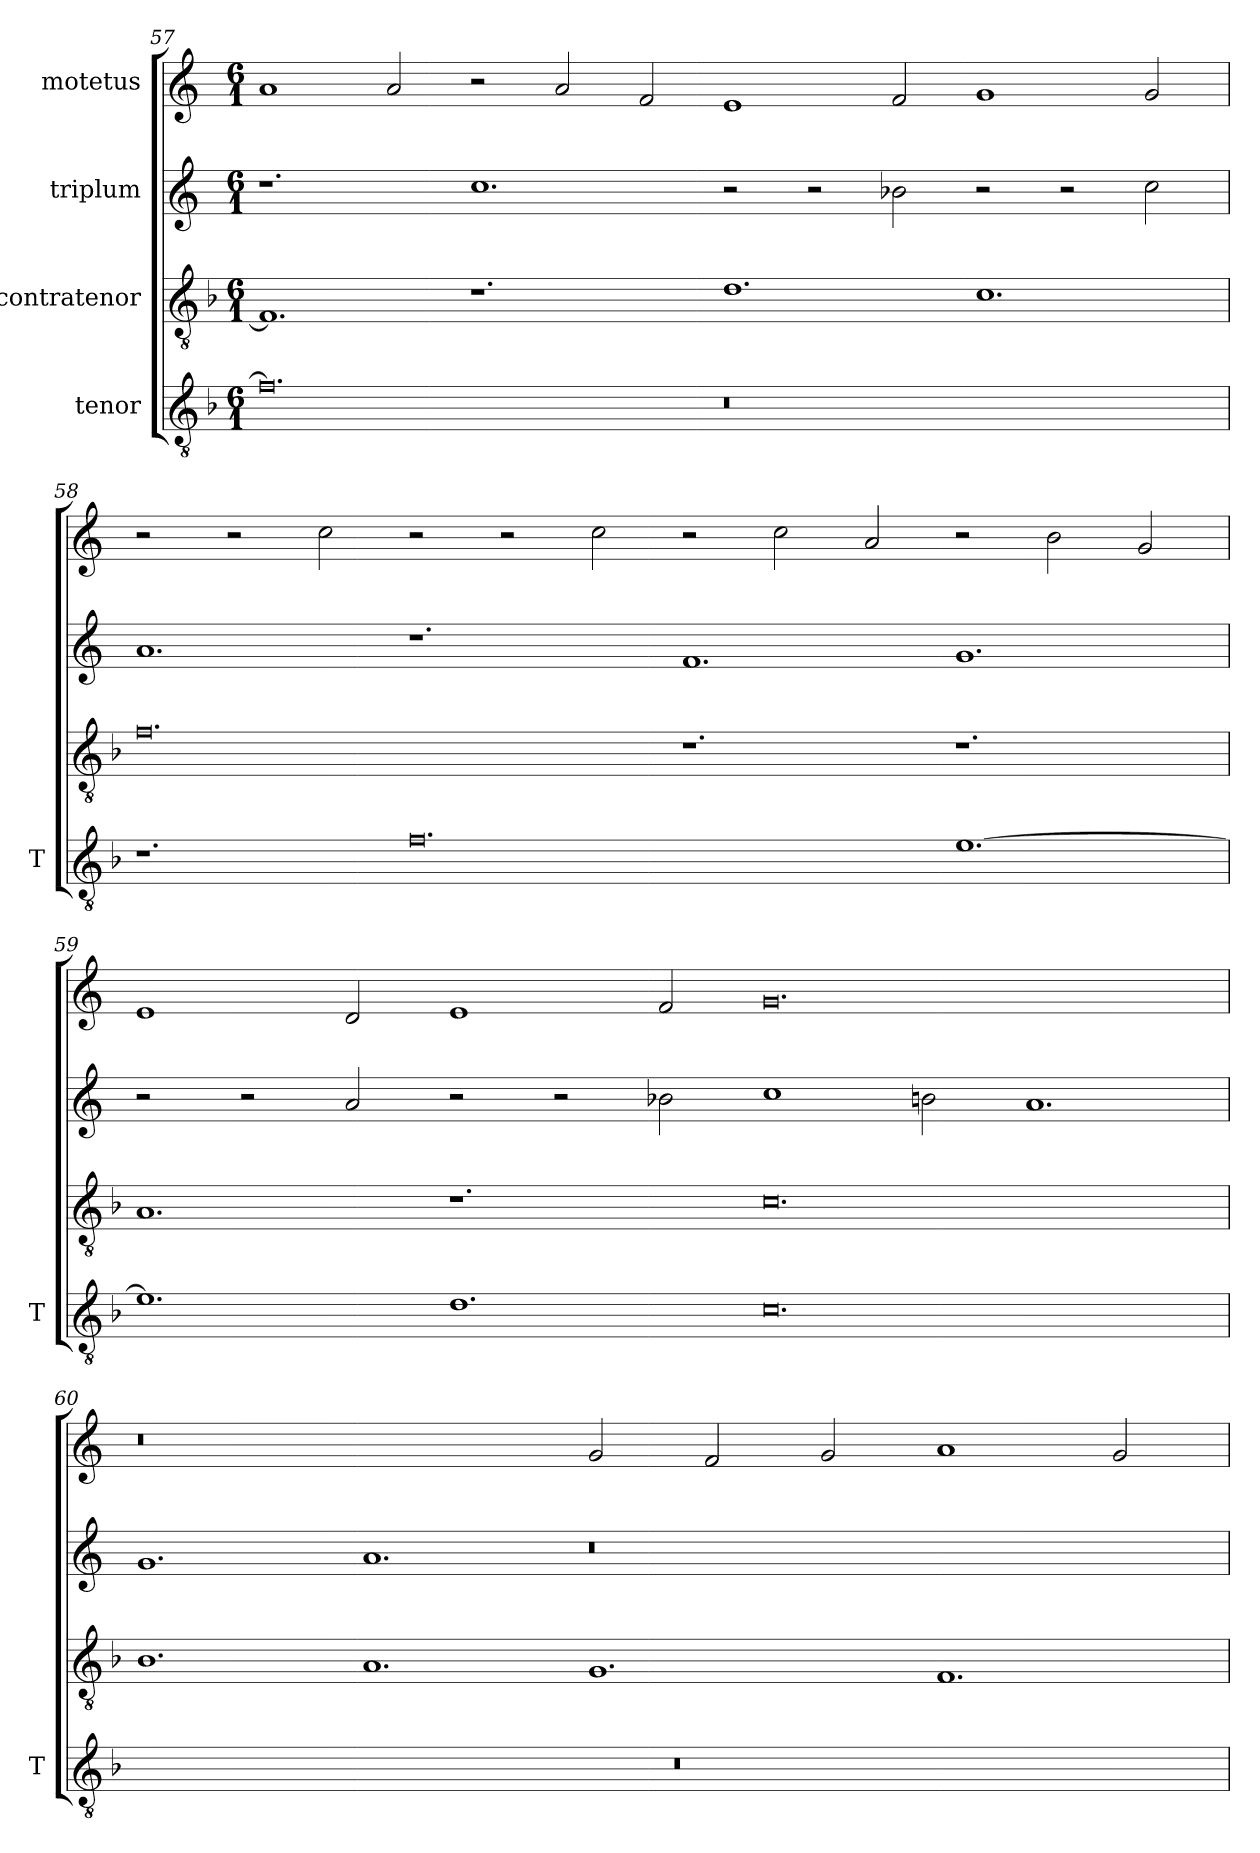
**kern	**kern	**kern	**kern
*part4	*part3	*part2	*part1
*staff4	*staff3	*staff2	*staff1
*I"tenor	*I"contratenor	*I"triplum	*I"motetus
*I'T	*	*	*
*clefGv2	*clefGv2	*clefG2	*clefG2
*k[b-]	*k[b-]	*k[]	*k[]
*F:	*F:	*C:	*C:
*M6/1	*M6/1	*M6/1	*M6/1
=57	=57	=57	=57
0.f\]	1.F/]	1.r	1a/
.	.	.	2a/
.	1.r	1.cc\	2r
.	.	.	2a/
.	.	.	2f/
0.r	1.d\	2r	1e/
.	.	2r	.
.	.	2b-X\	2f/
.	1.c\	2r	1g/
.	.	2r	.
.	.	2cc\	2g/
!!LO:PB:g=z
=58	=58	=58	=58
1.r	0.f\	1.a/	2r
.	.	.	2r
.	.	.	2cc\
0.f\	.	1.r	2r
.	.	.	2r
.	.	.	2cc\
.	1.r	1.f/	2r
.	.	.	2cc\
.	.	.	2a/
[1.e\	1.r	1.g/	2r
.	.	.	2b\
.	.	.	2g/
=59	=59	=59	=59
1.e\]	1.A/	2r	1e/
.	.	2r	.
.	.	2a/	2d/
1.d\	1.r	2r	1e/
.	.	2r	.
.	.	2b-X\	2f/
0.c\	0.c\	1cc\	0.g/
.	.	2bn\	.
.	.	1.a/	.
=60	=60	=60	=60
00.r	1.B-\	1.g/	0.r
.	1.A/	1.a/	.
.	1.G/	0.r	2g/
.	.	.	2f/
.	.	.	2g/
.	1.F/	.	1a/
.	.	.	2g/
=	=	=	=
*-	*-	*-	*-
